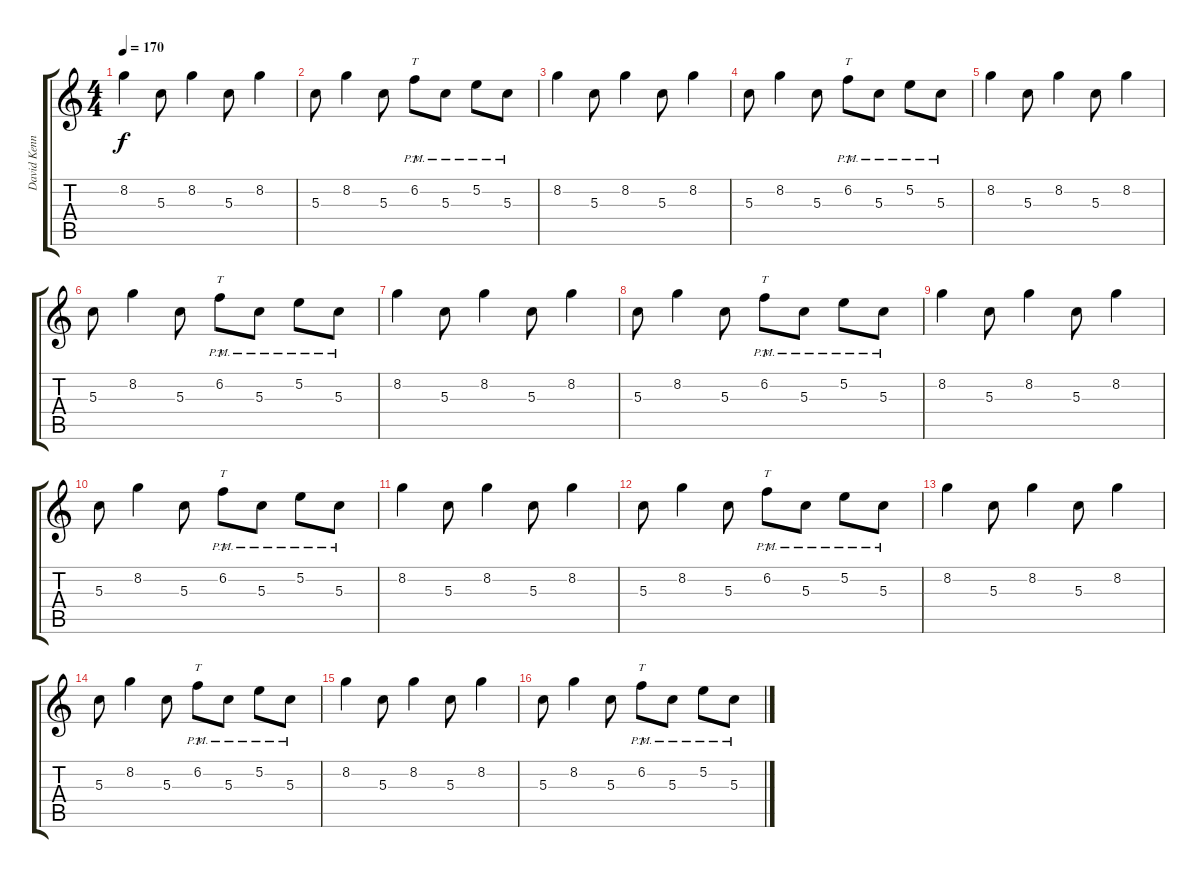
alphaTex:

\track ("David Kennedy" "David Kenn") {instrument electricguitarclean}
\staff {score tabs}
\tuning (E4 B3 G3 D3 A2 E2) {hide}
\ts (4 4)
\tempo 170
\clef g2
\ks c
8.2.4{dy f volume 10} 5.3.8 8.2.4 5.3.8 8.2.4 |
5.3.8 8.2.4 5.3.8 6.2{pm}.8{tt} 5.3{pm}.8 5.2{pm}.8 5.3{pm}.8 |
8.2.4{volume 9} 5.3.8 8.2.4 5.3.8 8.2.4 |
5.3.8 8.2.4 5.3.8 6.2{pm}.8{tt} 5.3{pm}.8 5.2{pm}.8 5.3{pm}.8 |
8.2.4{volume 10} 5.3.8 8.2.4 5.3.8 8.2.4 |
5.3.8 8.2.4 5.3.8 6.2{pm}.8{tt} 5.3{pm}.8 5.2{pm}.8 5.3{pm}.8 |
8.2.4{volume 9} 5.3.8 8.2.4 5.3.8 8.2.4 |
5.3.8 8.2.4 5.3.8 6.2{pm}.8{tt} 5.3{pm}.8 5.2{pm}.8 5.3{pm}.8 |
8.2.4{volume 10} 5.3.8 8.2.4 5.3.8 8.2.4 |
5.3.8 8.2.4 5.3.8 6.2{pm}.8{tt} 5.3{pm}.8 5.2{pm}.8 5.3{pm}.8 |
8.2.4{volume 9} 5.3.8 8.2.4 5.3.8 8.2.4 |
5.3.8 8.2.4 5.3.8 6.2{pm}.8{tt} 5.3{pm}.8 5.2{pm}.8 5.3{pm}.8 |
8.2.4{volume 10} 5.3.8 8.2.4 5.3.8 8.2.4 |
5.3.8 8.2.4 5.3.8 6.2{pm}.8{tt} 5.3{pm}.8 5.2{pm}.8 5.3{pm}.8 |
8.2.4{volume 6} 5.3.8 8.2.4 5.3.8 8.2.4 |
5.3.8{volume 5} 8.2.4 5.3.8 6.2{pm}.8{tt} 5.3{pm}.8 5.2{pm}.8 5.3{pm}.8
